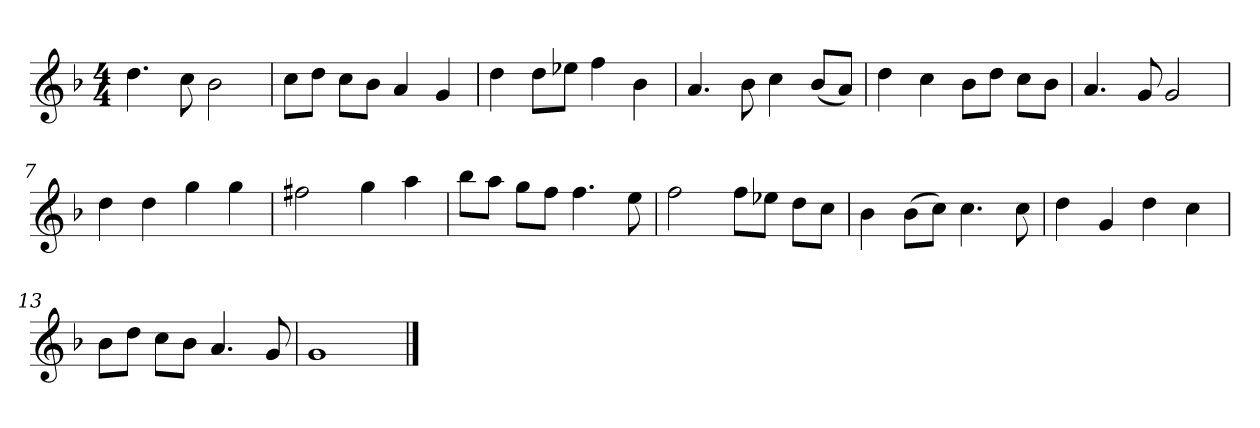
**kern
*part1
*staff1
*k[b-]
*M4/4
*MM120
=1
4.dd
8cc
2b-
=2
8ccL
8ddJ
8ccL
8b-J
4a
4g
=3
4dd
8ddL
8ee-XJ
4ff
4b-
=4
4.a
8b-
4cc
(8b-L
8aJ)
=5
4dd
4cc
8b-L
8ddJ
8ccL
8b-J
=6
4.a
8g
2g
=7
4dd
4dd
4gg
4gg
=8
2ff#X
4gg
4aa
=9
8bb-L
8aaJ
8ggL
8ffJ
4.ff
8ee
=10
2ff
8ffL
8ee-XJ
8ddL
8ccJ
=11
4b-
(8b-L
8ccJ)
4.cc
8cc
=12
4dd
4g
4dd
4cc
=13
8b-L
8ddJ
8ccL
8b-J
4.a
8g
=14
1g
==
*-
